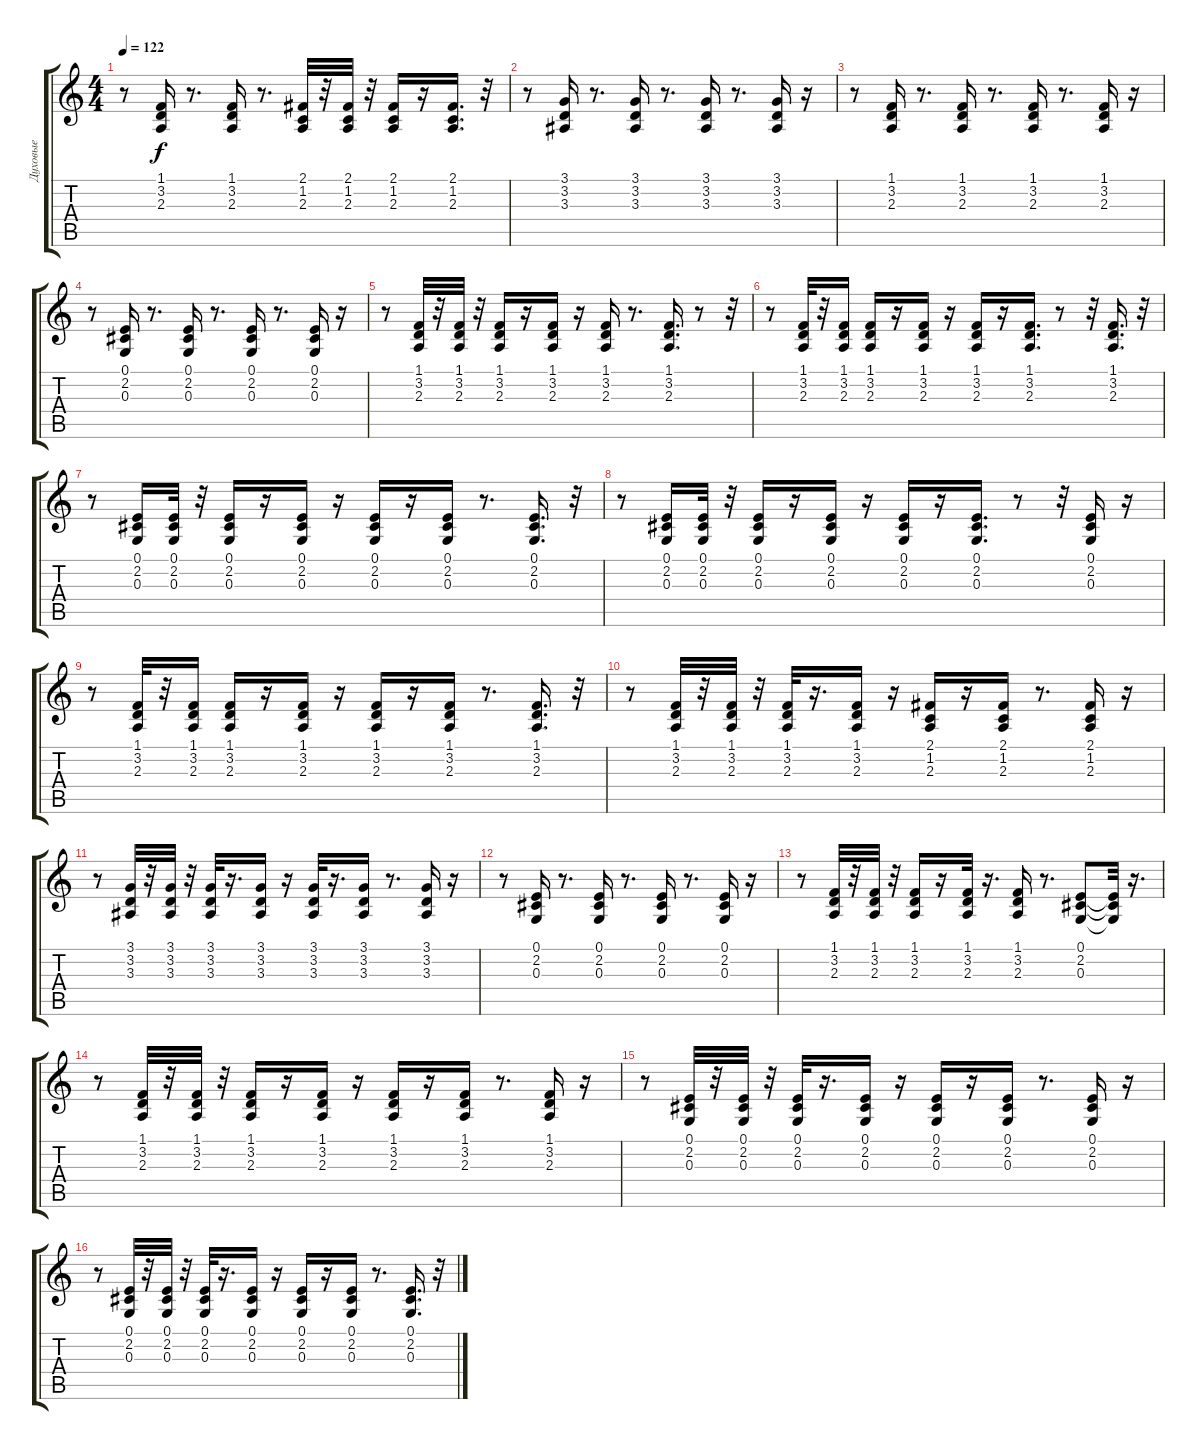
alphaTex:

\track ("Духовые" "Духовые") {instrument frenchhorn}
\staff {score tabs}
\tuning (E4 B3 G3 D3 A2 E2) {hide}
\ts (4 4)
\tempo 122
\clef g2
\ks c
r.8{dy f} (1.1 3.2 2.3).16 r.8{d} (1.1 3.2 2.3).16 r.8{d} (2.1 1.2 2.3).32 r.32 (2.1 1.2 2.3).32 r.32 (2.1 1.2 2.3).16 r.16 (2.1 1.2 2.3).16{d} r.32 |
r.8 (3.1 3.2 3.3).16 r.8{d} (3.1 3.2 3.3).16 r.8{d} (3.1 3.2 3.3).16 r.8{d} (3.1 3.2 3.3).16 r.16 |
r.8 (1.1 3.2 2.3).16 r.8{d} (1.1 3.2 2.3).16 r.8{d} (1.1 3.2 2.3).16 r.8{d} (1.1 3.2 2.3).16 r.16 |
r.8 (0.1 2.2 0.3).16 r.8{d} (0.1 2.2 0.3).16 r.8{d} (0.1 2.2 0.3).16 r.8{d} (0.1 2.2 0.3).16 r.16 |
r.8 (1.1 3.2 2.3).32 r.32 (1.1 3.2 2.3).32 r.32 (1.1 3.2 2.3).16 r.16 (1.1 3.2 2.3).16 r.16 (1.1 3.2 2.3).16 r.8{d} (1.1 3.2 2.3).16{d} r.8 r.32 |
r.8 (1.1 3.2 2.3).32 r.32 (1.1 3.2 2.3).16 (1.1 3.2 2.3).16 r.16 (1.1 3.2 2.3).16 r.16 (1.1 3.2 2.3).16 r.16 (1.1 3.2 2.3).16{d} r.8 r.32 (1.1 3.2 2.3).16{d} r.32 |
r.8 (0.1 2.2 0.3).16 (0.1 2.2 0.3).32 r.32 (0.1 2.2 0.3).16 r.16 (0.1 2.2 0.3).16 r.16 (0.1 2.2 0.3).16 r.16 (0.1 2.2 0.3).16 r.8{d} (0.1 2.2 0.3).16{d} r.32 |
r.8 (0.1 2.2 0.3).16 (0.1 2.2 0.3).32 r.32 (0.1 2.2 0.3).16 r.16 (0.1 2.2 0.3).16 r.16 (0.1 2.2 0.3).16 r.16 (0.1 2.2 0.3).16{d} r.8 r.32 (0.1 2.2 0.3).16 r.16 |
r.8 (1.1 3.2 2.3).32 r.32 (1.1 3.2 2.3).16 (1.1 3.2 2.3).16 r.16 (1.1 3.2 2.3).16 r.16 (1.1 3.2 2.3).16 r.16 (1.1 3.2 2.3).16 r.8{d} (1.1 3.2 2.3).16{d} r.32 |
r.8 (1.1 3.2 2.3).32 r.32 (1.1 3.2 2.3).32 r.32 (1.1 3.2 2.3).32 r.16{d} (1.1 3.2 2.3).16 r.16 (2.1 1.2 2.3).16 r.16 (2.1 1.2 2.3).16 r.8{d} (2.1 1.2 2.3).16 r.16 |
r.8 (3.1 3.2 3.3).32 r.32 (3.1 3.2 3.3).32 r.32 (3.1 3.2 3.3).32 r.16{d} (3.1 3.2 3.3).16 r.16 (3.1 3.2 3.3).32 r.16{d} (3.1 3.2 3.3).16 r.8{d} (3.1 3.2 3.3).16 r.16 |
r.8 (0.1 2.2 0.3).16 r.8{d} (0.1 2.2 0.3).16 r.8{d} (0.1 2.2 0.3).16 r.8{d} (0.1 2.2 0.3).16 r.16 |
r.8 (1.1 3.2 2.3).32 r.32 (1.1 3.2 2.3).32 r.32 (1.1 3.2 2.3).16 r.16 (1.1 3.2 2.3).32 r.16{d} (1.1 3.2 2.3).16 r.8{d} (0.1 2.2 0.3).8 (0.1{t} 2.2{t} 0.3{t}).32 r.16{d} |
r.8 (1.1 3.2 2.3).32 r.32 (1.1 3.2 2.3).32 r.32 (1.1 3.2 2.3).16 r.16 (1.1 3.2 2.3).16 r.16 (1.1 3.2 2.3).16 r.16 (1.1 3.2 2.3).16 r.8{d} (1.1 3.2 2.3).16 r.16 |
r.8 (0.1 2.2 0.3).32 r.32 (0.1 2.2 0.3).32 r.32 (0.1 2.2 0.3).32 r.16{d} (0.1 2.2 0.3).16 r.16 (0.1 2.2 0.3).16 r.16 (0.1 2.2 0.3).16 r.8{d} (0.1 2.2 0.3).16 r.16 |
r.8 (0.1 2.2 0.3).32 r.32 (0.1 2.2 0.3).32 r.32 (0.1 2.2 0.3).32 r.16{d} (0.1 2.2 0.3).16 r.16 (0.1 2.2 0.3).16 r.16 (0.1 2.2 0.3).16 r.8{d} (0.1 2.2 0.3).16{d} r.32
